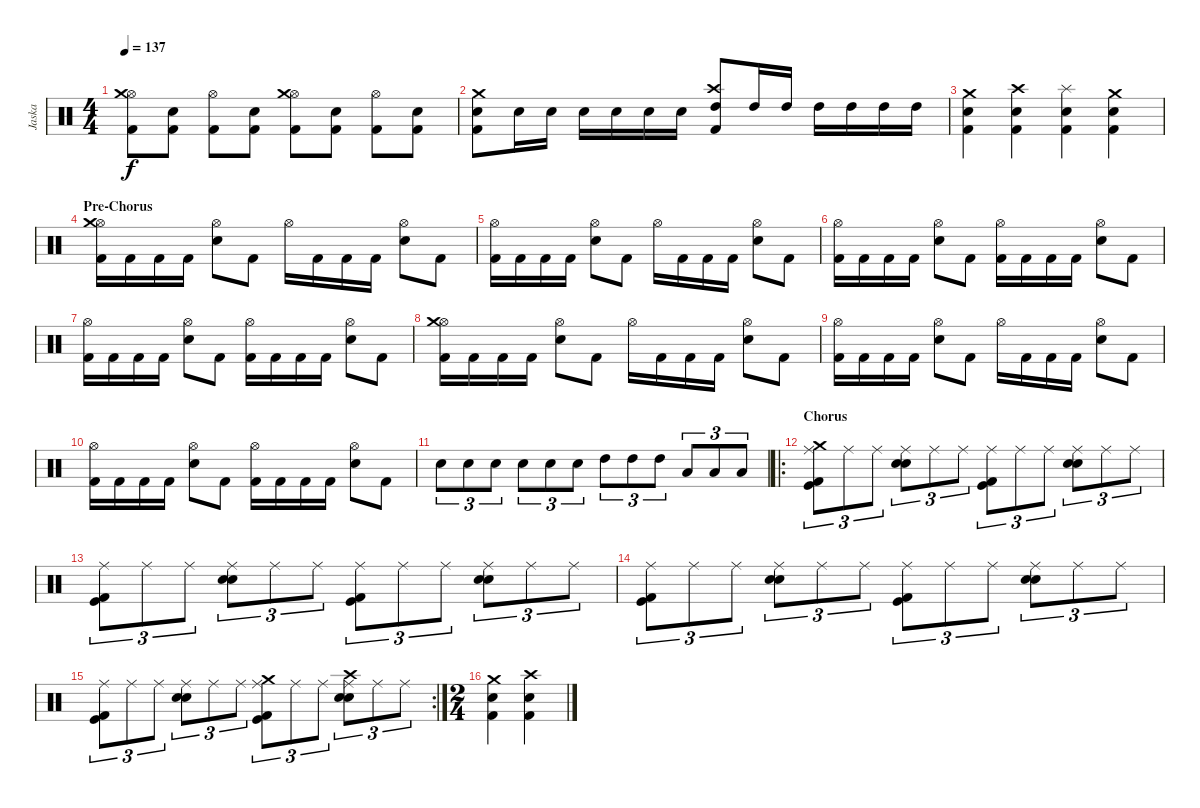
\track ("Jaska" "Jaska") {instrument percussion}
\staff {score}
\articulation defaults
\ts (4 4)
\tempo 137
\clef neutral
\ks c
("Hi-Hat (open)" "Crash medium (hit)" "Kick (hit) 2").8{dy f} ("Snare (hit) 2" "Kick (hit) 2").8 ("Hi-Hat (open)" "Kick (hit) 2").8 ("Snare (hit) 2" "Kick (hit) 2").8 ("Hi-Hat (open)" "Crash medium (hit)" "Kick (hit) 2").8 ("Snare (hit) 2" "Kick (hit) 2").8 ("Hi-Hat (open)" "Kick (hit) 2").8 ("Snare (hit) 2" "Kick (hit) 2").8 |
("Crash medium (hit)" "Snare (hit) 2" "Kick (hit) 2").8 "Snare (hit) 2".16 "Snare (hit) 2".16 "Snare (hit) 2".16 "Snare (hit) 2".16 "Snare (hit) 2".16 "Snare (hit) 2".16 ("Crash high (hit)" "High Tom (hit)" "Kick (hit) 2").8 "High Tom (hit)".16 "High Tom (hit)".16 "High Tom (hit)".16 "High Tom (hit)".16 "High Tom (hit)".16 "High Tom (hit)".16 |
("Crash medium (hit)" "Snare (hit) 2" "Kick (hit) 2").4 ("Crash high (hit)" "Snare (hit) 2" "Kick (hit) 2").4 ("Splash (hit)" "Snare (hit) 2" "Kick (hit) 2").4 ("Crash medium (hit)" "Snare (hit) 2" "Kick (hit) 2").4 |
\section ("" "Pre-Chorus")
("Hi-Hat (open)" "Crash medium (hit)" "Kick (hit) 2").16 "Kick (hit) 2".16 "Kick (hit) 2".16 "Kick (hit) 2".16 ("Hi-Hat (open)" "Electric Snare (hit)").8 "Kick (hit) 2".8 "Hi-Hat (open)".16 "Kick (hit) 2".16 "Kick (hit) 2".16 "Kick (hit) 2".16 ("Hi-Hat (open)" "Electric Snare (hit)").8 "Kick (hit) 2".8 |
("Hi-Hat (open)" "Kick (hit) 2").16 "Kick (hit) 2".16 "Kick (hit) 2".16 "Kick (hit) 2".16 ("Hi-Hat (open)" "Electric Snare (hit)").8 "Kick (hit) 2".8 "Hi-Hat (open)".16 "Kick (hit) 2".16 "Kick (hit) 2".16 "Kick (hit) 2".16 ("Hi-Hat (open)" "Electric Snare (hit)").8 "Kick (hit) 2".8 |
("Hi-Hat (open)" "Kick (hit) 2").16 "Kick (hit) 2".16 "Kick (hit) 2".16 "Kick (hit) 2".16 ("Hi-Hat (open)" "Electric Snare (hit)").8 "Kick (hit) 2".8 ("Hi-Hat (open)" "Kick (hit) 2").16 "Kick (hit) 2".16 "Kick (hit) 2".16 "Kick (hit) 2".16 ("Hi-Hat (open)" "Electric Snare (hit)").8 "Kick (hit) 2".8 |
("Hi-Hat (open)" "Kick (hit) 2").16 "Kick (hit) 2".16 "Kick (hit) 2".16 "Kick (hit) 2".16 ("Hi-Hat (open)" "Electric Snare (hit)").8 "Kick (hit) 2".8 ("Hi-Hat (open)" "Kick (hit) 2").16 "Kick (hit) 2".16 "Kick (hit) 2".16 "Kick (hit) 2".16 ("Hi-Hat (open)" "Electric Snare (hit)").8 "Kick (hit) 2".8 |
("Hi-Hat (open)" "Crash medium (hit)" "Kick (hit) 2").16 "Kick (hit) 2".16 "Kick (hit) 2".16 "Kick (hit) 2".16 ("Hi-Hat (open)" "Electric Snare (hit)").8 "Kick (hit) 2".8 "Hi-Hat (open)".16 "Kick (hit) 2".16 "Kick (hit) 2".16 "Kick (hit) 2".16 ("Hi-Hat (open)" "Electric Snare (hit)").8 "Kick (hit) 2".8 |
("Hi-Hat (open)" "Kick (hit) 2").16 "Kick (hit) 2".16 "Kick (hit) 2".16 "Kick (hit) 2".16 ("Hi-Hat (open)" "Electric Snare (hit)").8 "Kick (hit) 2".8 "Hi-Hat (open)".16 "Kick (hit) 2".16 "Kick (hit) 2".16 "Kick (hit) 2".16 ("Hi-Hat (open)" "Electric Snare (hit)").8 "Kick (hit) 2".8 |
("Hi-Hat (open)" "Kick (hit) 2").16 "Kick (hit) 2".16 "Kick (hit) 2".16 "Kick (hit) 2".16 ("Hi-Hat (open)" "Electric Snare (hit)").8 "Kick (hit) 2".8 ("Hi-Hat (open)" "Kick (hit) 2").16 "Kick (hit) 2".16 "Kick (hit) 2".16 "Kick (hit) 2".16 ("Hi-Hat (open)" "Electric Snare (hit)").8 "Kick (hit) 2".8 |
"Snare (hit) 2".8{tu (3 2)} "Snare (hit) 2".8{tu (3 2)} "Snare (hit) 2".8{tu (3 2)} "Electric Snare (hit)".8{tu (3 2)} "Electric Snare (hit)".8{tu (3 2)} "Electric Snare (hit)".8{tu (3 2)} "High Tom (hit)".8{tu (3 2)} "High Tom (hit)".8{tu (3 2)} "High Tom (hit)".8{tu (3 2)} "Low Tom (hit)".8{tu (3 2)} "Low Tom (hit)".8{tu (3 2)} "Low Tom (hit)".8{tu (3 2)} |
\ro
\section ("" "Chorus")
("Ride (middle)" "Crash medium (hit)" "Kick (hit)" "Kick (hit) 2").8{tu (3 2)} "Ride (middle)".8{tu (3 2)} "Ride (middle)".8{tu (3 2)} ("Ride (middle)" "Snare (hit) 2" "Electric Snare (hit)").8{tu (3 2)} "Ride (middle)".8{tu (3 2)} "Ride (middle)".8{tu (3 2)} ("Ride (middle)" "Kick (hit)" "Kick (hit) 2").8{tu (3 2)} "Ride (middle)".8{tu (3 2)} "Ride (middle)".8{tu (3 2)} ("Ride (middle)" "Snare (hit) 2" "Electric Snare (hit)").8{tu (3 2)} "Ride (middle)".8{tu (3 2)} "Ride (middle)".8{tu (3 2)} |
("Ride (middle)" "Kick (hit)" "Kick (hit) 2").8{tu (3 2)} "Ride (middle)".8{tu (3 2)} "Ride (middle)".8{tu (3 2)} ("Ride (middle)" "Snare (hit) 2" "Electric Snare (hit)").8{tu (3 2)} "Ride (middle)".8{tu (3 2)} "Ride (middle)".8{tu (3 2)} ("Ride (middle)" "Kick (hit)" "Kick (hit) 2").8{tu (3 2)} "Ride (middle)".8{tu (3 2)} "Ride (middle)".8{tu (3 2)} ("Ride (middle)" "Snare (hit) 2" "Electric Snare (hit)").8{tu (3 2)} "Ride (middle)".8{tu (3 2)} "Ride (middle)".8{tu (3 2)} |
("Ride (middle)" "Kick (hit)" "Kick (hit) 2").8{tu (3 2)} "Ride (middle)".8{tu (3 2)} "Ride (middle)".8{tu (3 2)} ("Ride (middle)" "Snare (hit) 2" "Electric Snare (hit)").8{tu (3 2)} "Ride (middle)".8{tu (3 2)} "Ride (middle)".8{tu (3 2)} ("Ride (middle)" "Kick (hit)" "Kick (hit) 2").8{tu (3 2)} "Ride (middle)".8{tu (3 2)} "Ride (middle)".8{tu (3 2)} ("Ride (middle)" "Snare (hit) 2" "Electric Snare (hit)").8{tu (3 2)} "Ride (middle)".8{tu (3 2)} "Ride (middle)".8{tu (3 2)} |
\rc 2
("Ride (middle)" "Kick (hit)" "Kick (hit) 2").8{tu (3 2)} "Ride (middle)".8{tu (3 2)} "Ride (middle)".8{tu (3 2)} ("Ride (middle)" "Snare (hit) 2" "Electric Snare (hit)").8{tu (3 2)} "Ride (middle)".8{tu (3 2)} "Ride (middle)".8{tu (3 2)} ("Crash medium (hit)" "Ride (middle)" "Kick (hit)" "Kick (hit) 2").8{tu (3 2)} "Ride (middle)".8{tu (3 2)} "Ride (middle)".8{tu (3 2)} ("Crash high (hit)" "Ride (middle)" "Snare (hit) 2" "Electric Snare (hit)").8{tu (3 2)} "Ride (middle)".8{tu (3 2)} "Ride (middle)".8{tu (3 2)} |
\ts (2 4)
("Crash medium (hit)" "Snare (hit) 2" "Kick (hit) 2").4 ("Crash high (hit)" "Snare (hit) 2" "Kick (hit) 2").4
